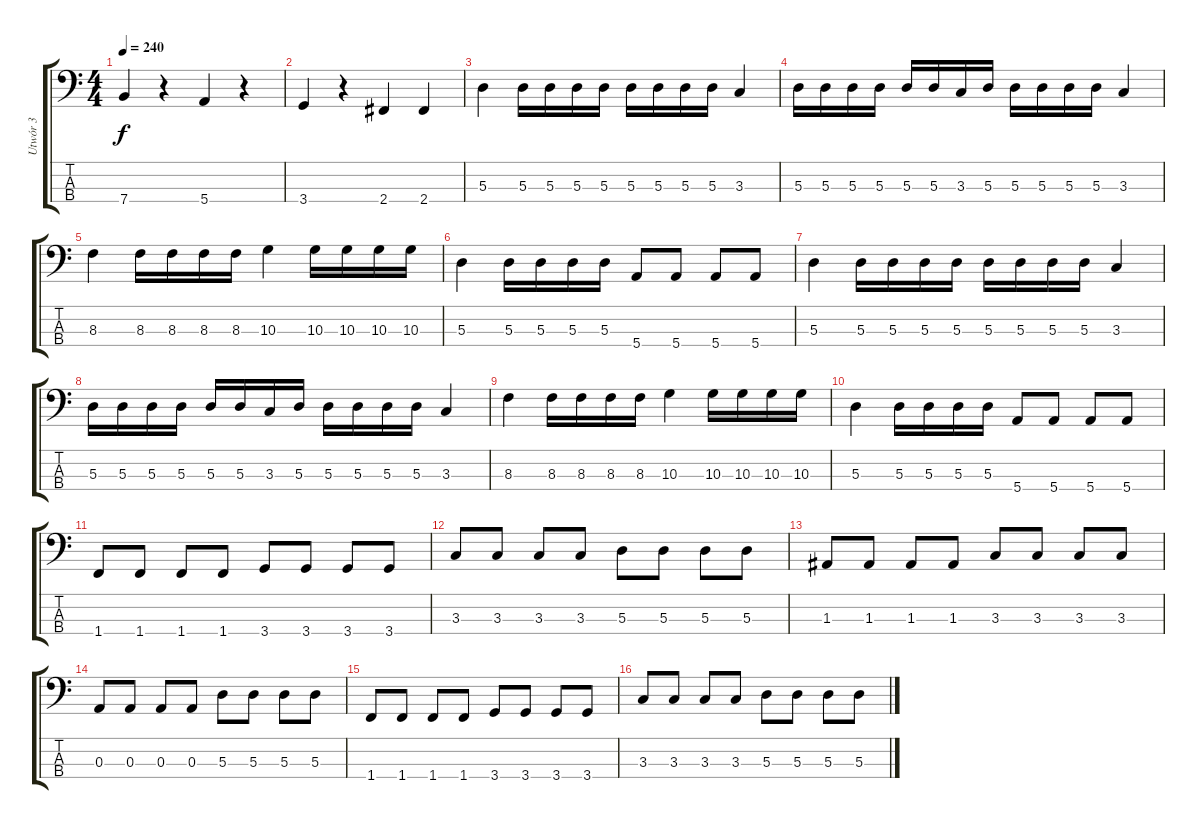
\track ("Utwór 3" "Utwór 3") {instrument electricbassfinger}
\staff {score tabs}
\tuning (G2 D2 A1 E1) {hide}
\ts (4 4)
\tempo 240
\clef f4
\ks c
7.4.4{dy f} r.4 5.4.4 r.4 |
3.4.4 r.4 2.4.4 2.4.4 |
5.3.4 5.3.16 5.3.16 5.3.16 5.3.16 5.3.16 5.3.16 5.3.16 5.3.16 3.3.4 |
5.3.16 5.3.16 5.3.16 5.3.16 5.3.16 5.3.16 3.3.16 5.3.16 5.3.16 5.3.16 5.3.16 5.3.16 3.3.4 |
8.3.4 8.3.16 8.3.16 8.3.16 8.3.16 10.3.4 10.3.16 10.3.16 10.3.16 10.3.16 |
5.3.4 5.3.16 5.3.16 5.3.16 5.3.16 5.4.8 5.4.8 5.4.8 5.4.8 |
5.3.4 5.3.16 5.3.16 5.3.16 5.3.16 5.3.16 5.3.16 5.3.16 5.3.16 3.3.4 |
5.3.16 5.3.16 5.3.16 5.3.16 5.3.16 5.3.16 3.3.16 5.3.16 5.3.16 5.3.16 5.3.16 5.3.16 3.3.4 |
8.3.4 8.3.16 8.3.16 8.3.16 8.3.16 10.3.4 10.3.16 10.3.16 10.3.16 10.3.16 |
5.3.4 5.3.16 5.3.16 5.3.16 5.3.16 5.4.8 5.4.8 5.4.8 5.4.8 |
1.4.8 1.4.8 1.4.8 1.4.8 3.4.8 3.4.8 3.4.8 3.4.8 |
3.3.8 3.3.8 3.3.8 3.3.8 5.3.8 5.3.8 5.3.8 5.3.8 |
1.3.8 1.3.8 1.3.8 1.3.8 3.3.8 3.3.8 3.3.8 3.3.8 |
0.3.8 0.3.8 0.3.8 0.3.8 5.3.8 5.3.8 5.3.8 5.3.8 |
1.4.8 1.4.8 1.4.8 1.4.8 3.4.8 3.4.8 3.4.8 3.4.8 |
3.3.8 3.3.8 3.3.8 3.3.8 5.3.8 5.3.8 5.3.8 5.3.8
